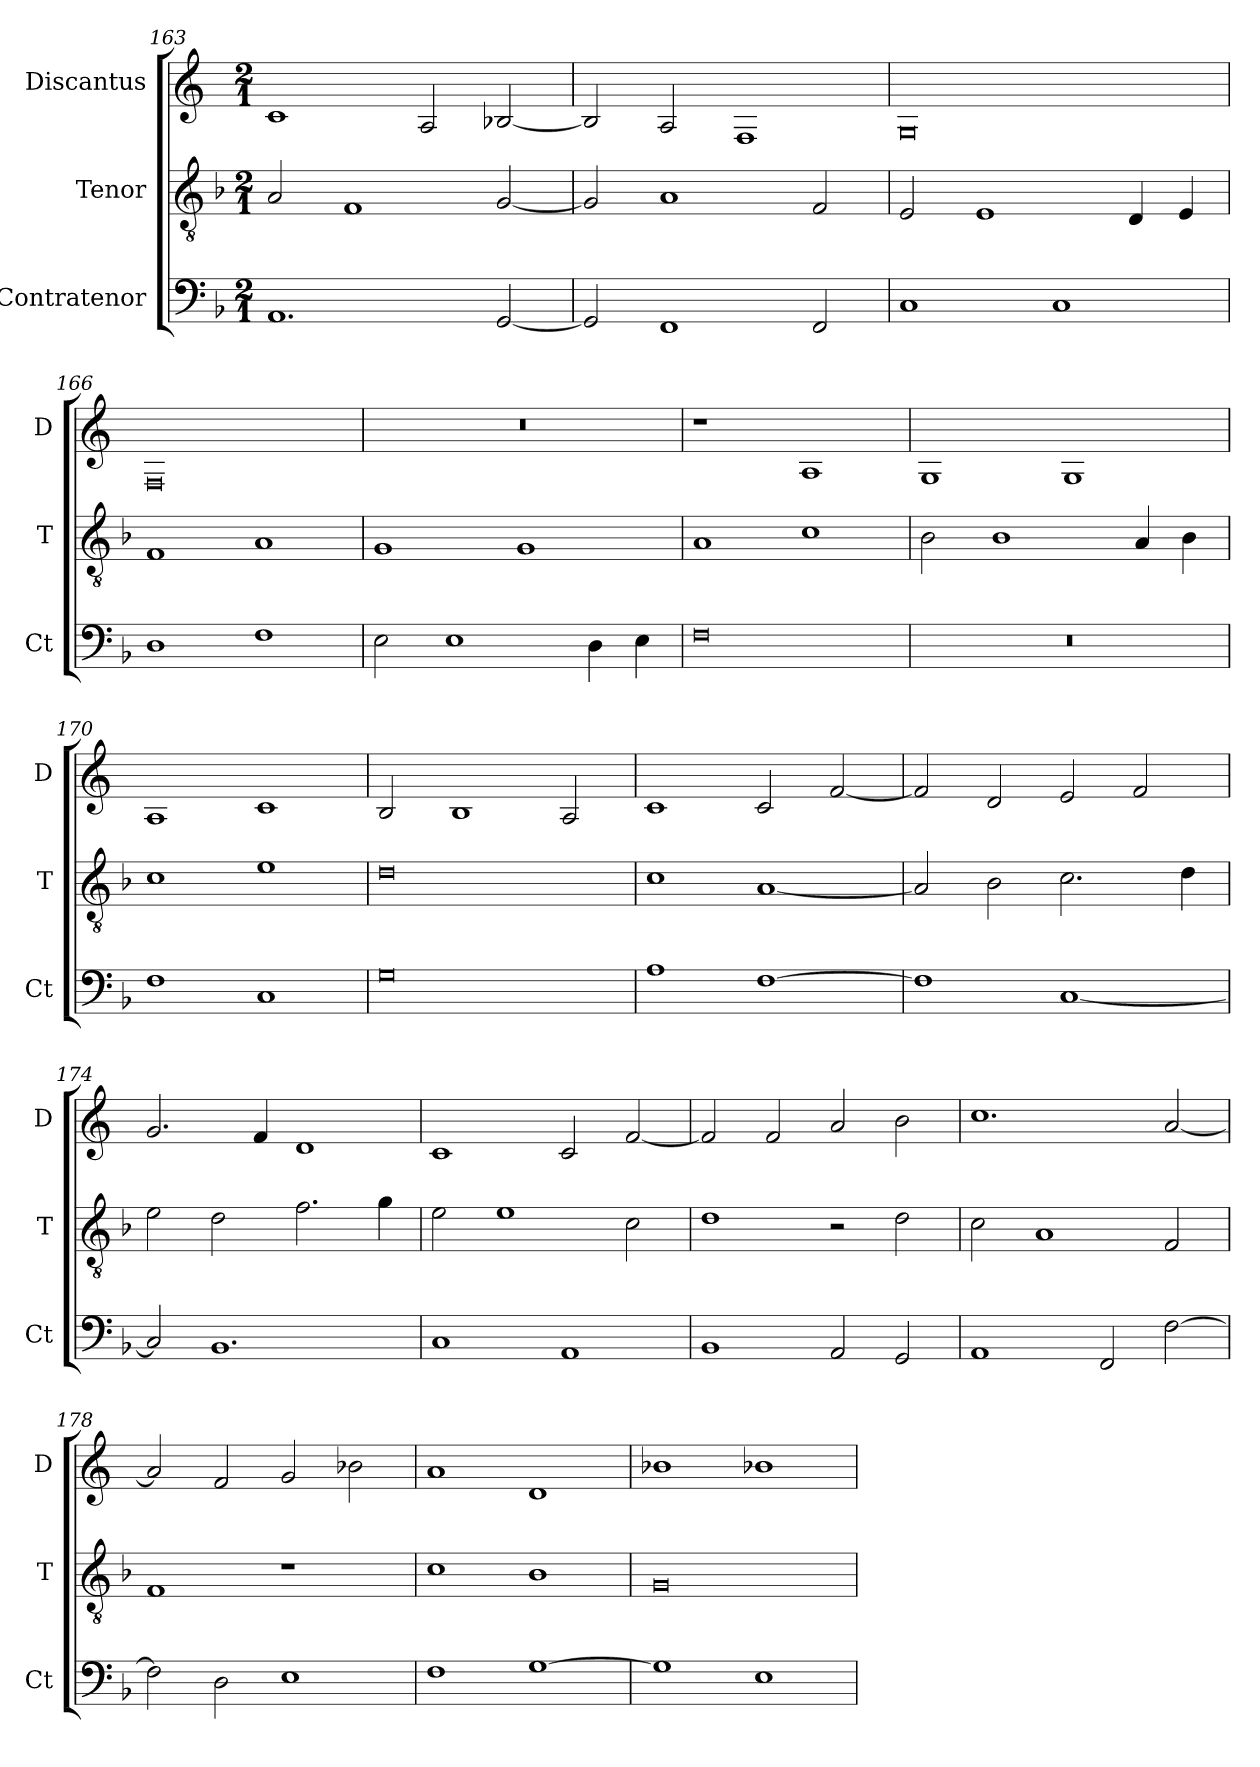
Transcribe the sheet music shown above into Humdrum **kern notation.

**kern	**kern	**kern
*part3	*part2	*part1
*staff3	*staff2	*staff1
*I"Contratenor	*I"Tenor	*I"Discantus
*I'Ct	*I'T	*I'D
*clefF4	*clefGv2	*clefG2
*k[b-]	*k[b-]	*k[]
*M2/1	*M2/1	*M2/1
=163	=163	=163
1.AA	2A/	1c
.	1F	.
.	.	2A/
[2GG/	[2G/	[2B-X/
=164	=164	=164
2GG/]	2G/]	2B-/]
1FF	1A	2A/
.	.	1F
2FF/	2F/	.
=165	=165	=165
1C	2E/	0G
.	1E	.
1C	.	.
.	4D/	.
.	4E/	.
=166	=166	=166
1D	1F	0F
1F	1A	.
=167	=167	=167
2E\	1G	0r
1E	.	.
.	1G	.
4D\	.	.
4E\	.	.
=168	=168	=168
0F	1A	1r
.	1c	1A
=169	=169	=169
0r	2B-\	1G
.	1B-	.
.	.	1G
.	4A/	.
.	4B-\	.
=170	=170	=170
1F	1c	1A
1C	1e	1c
=171	=171	=171
0G	0d	2B/
.	.	1B
.	.	2A/
=172	=172	=172
1A	1c	1c
[1F	[1A	2c/
.	.	[2f/
=173	=173	=173
1F]	2A/]	2f/]
.	2B-\	2d/
[1C	2.c\	2e/
.	.	2f/
.	4d\	.
=174	=174	=174
2C/]	2e\	2.g/
1.BB-	2d\	.
.	.	4f/
.	2.f\	1d
.	4g\	.
=175	=175	=175
1C	2e\	1c
.	1e	.
1AA	.	2c/
.	2c\	[2f/
=176	=176	=176
1BB-	1d	2f/]
.	.	2f/
2AA/	2r	2a/
2GG/	2d\	2b\
=177	=177	=177
1AA	2c\	1.cc
.	1A	.
2FF/	.	.
[2F\	2F/	[2a/
=178	=178	=178
2F\]	1F	2a/]
2D\	.	2f/
1E	1r	2g/
.	.	2b-X\
=179	=179	=179
1F	1c	1a
[1G	1B-	1d
=180	=180	=180
1G]	0G	1b-X
1E	.	1b-X
=	=	=
*-	*-	*-
